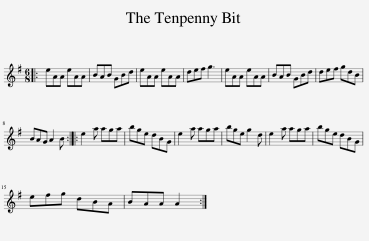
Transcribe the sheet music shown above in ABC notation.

X:1
L:1/8
M:6/8
I:linebreak $
K:G
V:1 treble
V:1
|: eAA eAA | BAB GBd | eAA eAA | def g3 | eAA eAA | %5
 BAB GBd | def gdB |$ BAG A2 B :: e2 a aga | bge dBG | %10
 e2 a aga | bge g2 d | e2 a aga | bge dBG |$ efg dBA | %15
 BAA A2 :| %16
